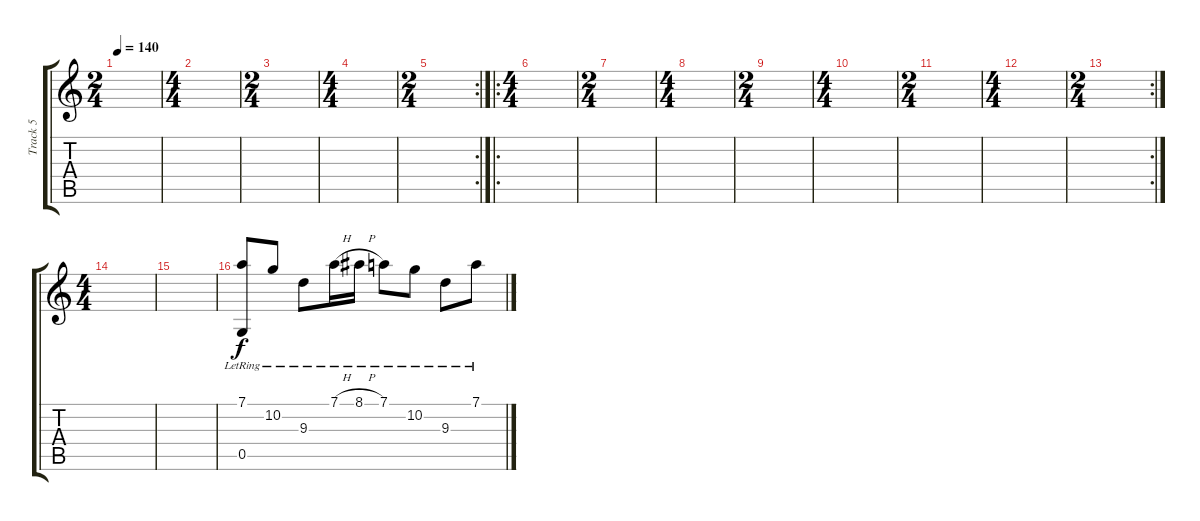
\track ("Track 5" "Track 5") {instrument acousticguitarnylon}
\staff {score tabs}
\tuning (D4 A3 F3 C3 G2 D2) {hide}
\ts (2 4)
\tempo 140
\clef g2
\ks c
|
\ts (4 4)
|
\ts (2 4)
|
\ts (4 4)
|
\rc 2
\ts (2 4)
|
\ro
\ts (4 4)
|
\ts (2 4)
|
\ts (4 4)
|
\ts (2 4)
|
\ts (4 4)
|
\ts (2 4)
|
\ts (4 4)
|
\rc 2
\ts (2 4)
|
\ts (4 4)
|
|
(7.1{lr} 0.5{lr}).8{instrument electricguitarjazz} 10.2{lr}.8 9.3{lr}.8 7.1{h lr}.16 8.1{h lr}.16 7.1{lr}.8 10.2{lr}.8 9.3{lr}.8 7.1{lr}.8
